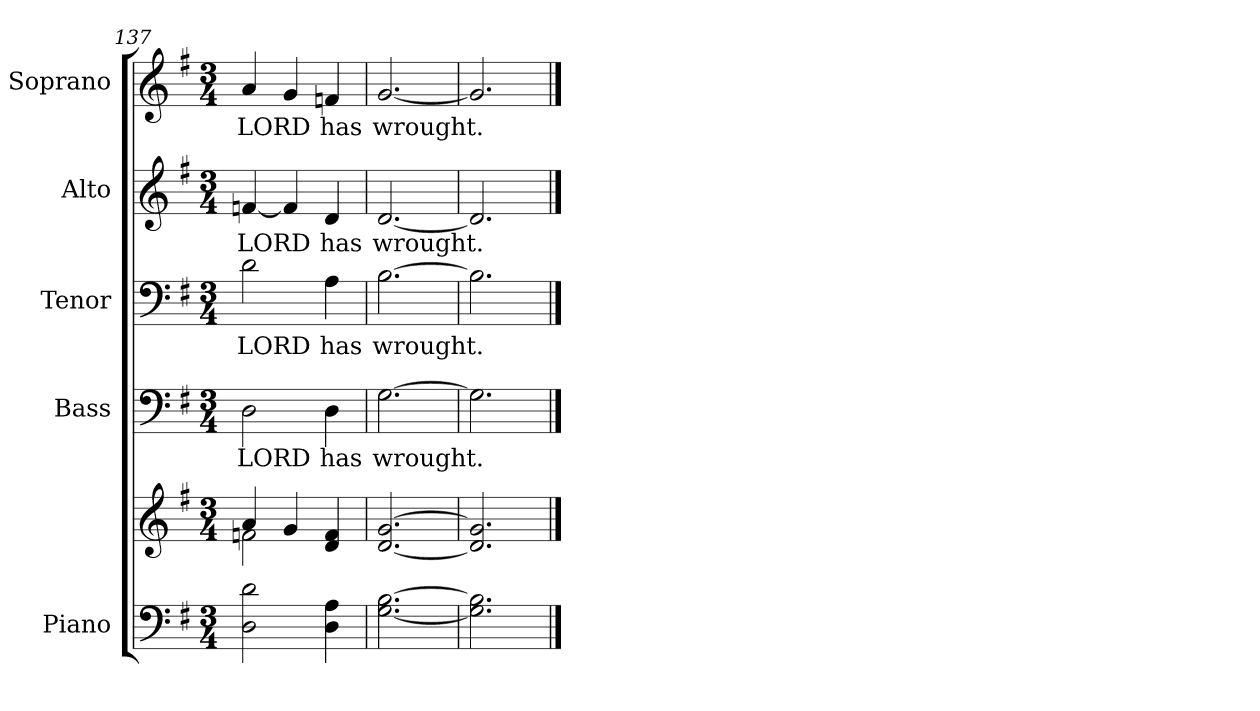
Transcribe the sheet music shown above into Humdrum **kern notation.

**kern	**kern	**kern	**text	**kern	**text	**kern	**text	**kern	**text
*part5	*part5	*part4	*part4	*part3	*part3	*part2	*part2	*part1	*part1
*staff6	*staff5	*staff4	*staff4	*staff3	*staff3	*staff2	*staff2	*staff1	*staff1
*I"Piano	*	*I"Bass	*	*I"Tenor	*	*I"Alto	*	*I"Soprano	*
*I'Pno.	*	*I'B.	*	*I'T.	*	*I'A.	*	*I'S.	*
!!LO:PB:g=z
*clefF4	*clefG2	*clefF4	*	*clefF4	*	*clefG2	*	*clefG2	*
*k[f#]	*k[f#]	*k[f#]	*	*k[f#]	*	*k[f#]	*	*k[f#]	*
*G:	*G:	*G:	*	*G:	*	*G:	*	*G:	*
*M3/4	*M3/4	*M3/4	*	*M3/4	*	*M3/4	*	*M3/4	*
=137	=137	=137	=137	=137	=137	=137	=137	=137	=137
*	*^	*	*	*	*	*	*	*	*
!	!	!	!	!LO:LY:b:color=#000000	!	!	!	!	!	!
!	!	!	!	!	!	!LO:LY:b:color=#000000	!	!	!	!
!	!	!	!	!	!	!	!	!LO:LY:b:color=#000000	!	!
!	!	!	!	!	!	!	!	!	!	!LO:LY:b:color=#000000
2Di\ 2di	4ai/	2fni\	2Di\	LORD	2di\	LORD	[<4fni/	LORD	4ai/	LORD
.	(4gi/	.	.	.	.	.	4fi/]	.	(4gi/	.
!	!	!	!	!LO:LY:b:color=#000000	!	!	!	!	!	!
!	!	!	!	!	!	!LO:LY:b:color=#000000	!	!	!	!
!	!	!	!	!	!	!	!	!LO:LY:b:color=#000000	!	!
!	!	!	!	!	!	!	!	!	!	!LO:LY:b:color=#000000
4Di\ 4Ai	4di/ 4fi	4ryy	4Di\	has	4Ai\	has	4di/	has	4fni/	has
*	*v	*v	*	*	*	*	*	*	*	*
=138	=138	=138	=138	=138	=138	=138	=138	=138	=138
*	*^	*	*	*	*	*	*	*	*
!	!	!	!	!LO:LY:b:color=#000000	!	!	!	!	!	!
*	*v	*v	*	*	*	*	*	*	*	*
*	*^	*	*	*	*	*	*	*	*
!	!	!	!	!	!	!LO:LY:b:color=#000000	!	!	!	!
*	*v	*v	*	*	*	*	*	*	*	*
*	*^	*	*	*	*	*	*	*	*
!	!	!	!	!	!	!	!	!LO:LY:b:color=#000000	!	!
*	*v	*v	*	*	*	*	*	*	*	*
*	*^	*	*	*	*	*	*	*	*
!	!	!	!	!	!	!	!	!	!	!LO:LY:b:color=#000000
*	*v	*v	*	*	*	*	*	*	*	*
[<2.Gi\ [>2.Bi	[<2.di/ [>2.gi	[>2.Gi\	wrought.	[>2.Bi\	wrought.	[<2.di/	wrought.	[<2.gi/	wrought.
=139	=139	=139	=139	=139	=139	=139	=139	=139	=139
2.Gi\] 2.Bi]	2.di/] 2.gi]	2.Gi\]	.	2.Bi\]	.	2.di/]	.	2.gi/]	.
==	==	==	==	==	==	==	==	==	==
*-	*-	*-	*-	*-	*-	*-	*-	*-	*-
